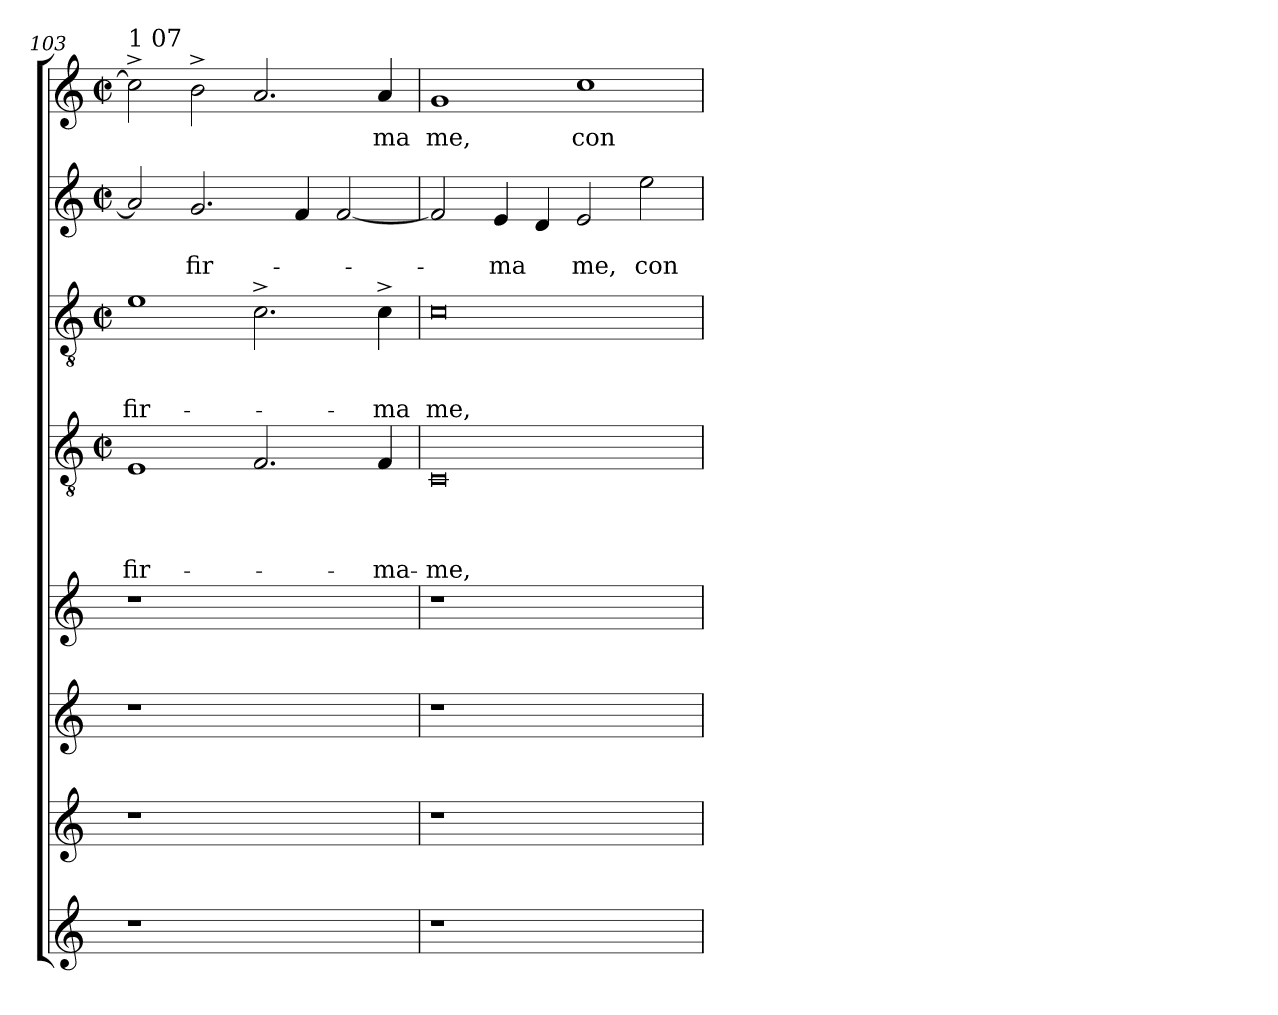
**kern	**kern	**kern	**kern	**kern	**text	**text	**text	**text	**kern	**text	**text	**text	**kern	**text	**text	**kern	**text
*part8	*part7	*part6	*part5	*part4	*part4	*part4	*part4	*part4	*part3	*part3	*part3	*part3	*part2	*part2	*part2	*part1	*part1
*staff8	*staff7	*staff6	*staff5	*staff4	*staff4	*staff4	*staff4	*staff4	*staff3	*staff3	*staff3	*staff3	*staff2	*staff2	*staff2	*staff1	*staff1
!!LO:LB:g=z
*clefG2	*clefG2	*clefG2	*clefG2	*clefGv2	*	*	*	*	*clefGv2	*	*	*	*clefG2	*	*	*clefG2	*
*k[]	*k[]	*k[]	*k[]	*k[]	*	*	*	*	*k[]	*	*	*	*k[]	*	*	*k[]	*
*C:	*C:	*C:	*C:	*C:	*	*	*	*	*C:	*	*	*	*C:	*	*	*C:	*
*	*	*	*	*M2/2	*	*	*	*	*M2/2	*	*	*	*M2/2	*	*	*M2/2	*
*	*	*	*	*met(c|)	*	*	*	*	*met(c|)	*	*	*	*met(c|)	*	*	*met(c|)	*
=103	=103	=103	=103	=103	=103	=103	=103	=103	=103	=103	=103	=103	=103	=103	=103	=103	=103
!	!	!	!	!	!	!	!	!	!	!	!	!	!	!	!	!LO:TX:a:t=1 07	!
!	!	!	!	!	!	!	!	!LO:LY:b	!	!	!	!LO:LY:b	!	!	!	!	!
1r	1r	1r	1r	1E	.	.	.	-fir-	1e	.	.	-fir-	2a/]	.	.	2cc^>\]	.
!	!	!	!	!	!	!	!	!	!	!	!	!	!	!	!LO:LY:b	!	!
.	.	.	.	.	.	.	.	.	.	.	.	.	2.g/	.	-fir-	2b^>\	.
1ryy	1ryy	1ryy	1ryy	2.F/	.	.	.	.	2.c^>\	.	.	.	.	.	.	2.a/	.
.	.	.	.	.	.	.	.	.	.	.	.	.	4f/	.	.	.	.
.	.	.	.	.	.	.	.	.	.	.	.	.	[<2f/	.	.	.	.
!	!	!	!	!	!	!	!	!LO:LY:b	!	!	!	!LO:LY:b	!	!	!	!	!LO:LY:b
.	.	.	.	4F/	.	.	.	-ma-	4c^>\	.	.	-ma	.	.	.	4a/	-ma
=104	=104	=104	=104	=104	=104	=104	=104	=104	=104	=104	=104	=104	=104	=104	=104	=104	=104
!	!	!	!	!	!	!	!	!LO:LY:b	!	!	!	!LO:LY:b	!	!	!	!	!LO:LY:b
1r	1r	1r	1r	0C	.	.	.	-me,	0c	.	.	me,	2f/]	.	.	1g	me,
!	!	!	!	!	!	!	!	!	!	!	!	!	!	!	!LO:LY:b	!	!
.	.	.	.	.	.	.	.	.	.	.	.	.	4e/	.	-ma	.	.
.	.	.	.	.	.	.	.	.	.	.	.	.	4d/	.	.	.	.
!	!	!	!	!	!	!	!	!	!	!	!	!	!	!	!LO:LY:b	!	!LO:LY:b
1ryy	1ryy	1ryy	1ryy	.	.	.	.	.	.	.	.	.	2e/	.	me,	[>1cc	con-
!	!	!	!	!	!	!	!	!	!	!	!	!	!	!	!LO:LY:b	!	!
.	.	.	.	.	.	.	.	.	.	.	.	.	[>2ee\	.	con-	.	.
=	=	=	=	=	=	=	=	=	=	=	=	=	=	=	=	=	=
*-	*-	*-	*-	*-	*-	*-	*-	*-	*-	*-	*-	*-	*-	*-	*-	*-	*-
